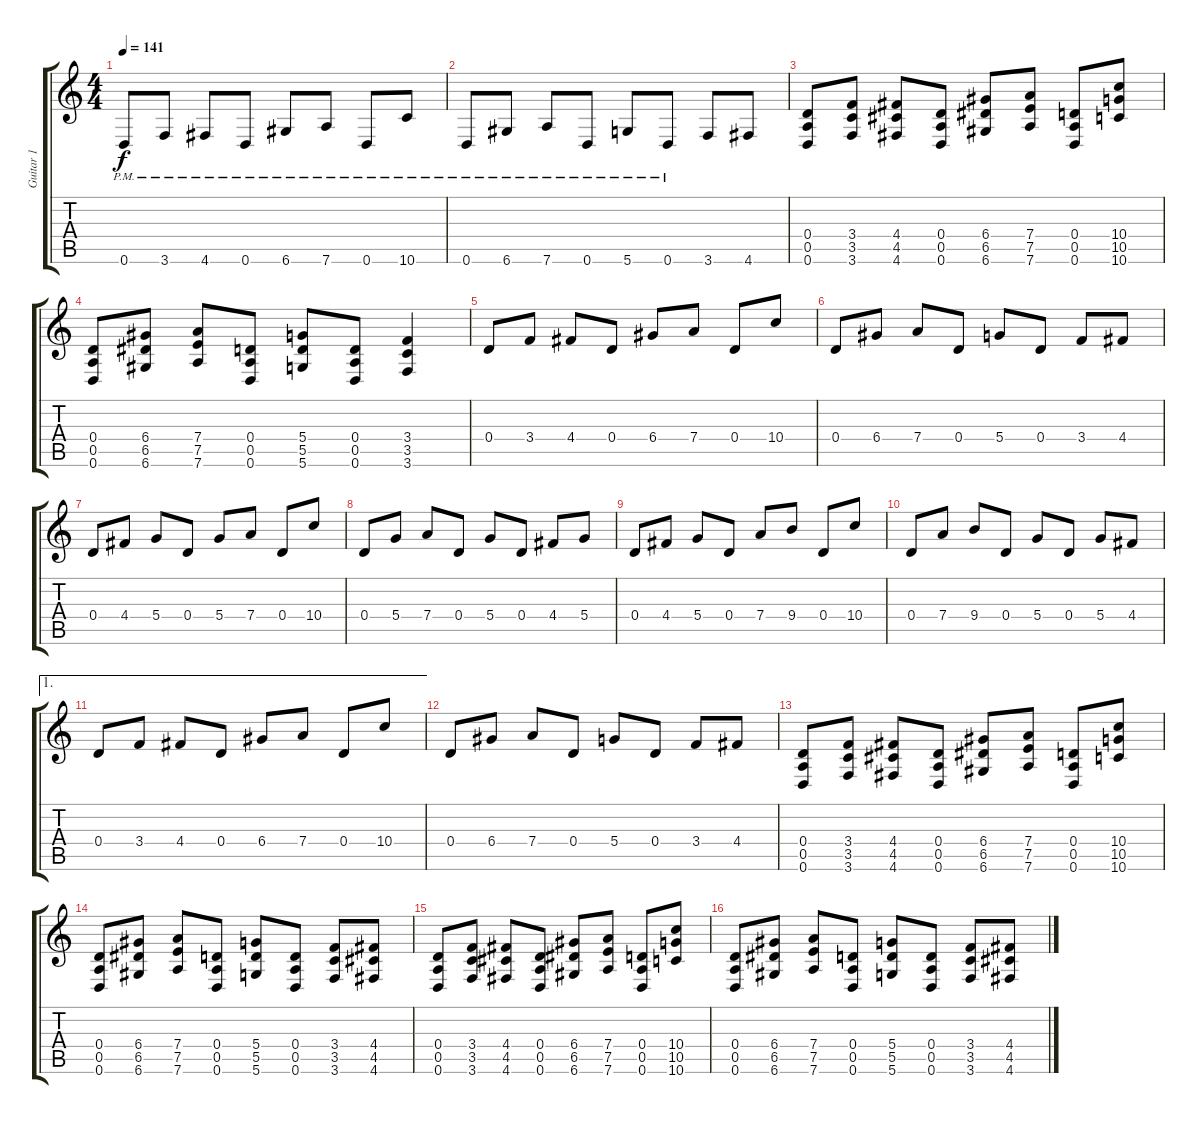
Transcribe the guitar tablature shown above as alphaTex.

\track ("Guitar 1" "Guitar 1") {instrument overdrivenguitar}
\staff {score tabs}
\tuning (E4 B3 G3 D3 A2 D2) {hide}
\ts (4 4)
\tempo 141
\clef g2
\ks c
0.6{pm}.8{dy f} 3.6{pm}.8 4.6{pm}.8 0.6{pm}.8 6.6{pm}.8 7.6{pm}.8 0.6{pm}.8 10.6{pm}.8 |
0.6{pm}.8 6.6{pm}.8 7.6{pm}.8 0.6{pm}.8 5.6{pm}.8 0.6{pm}.8 3.6.8 4.6.8 |
(0.4 0.5 0.6).8 (3.4 3.5 3.6).8 (4.4 4.5 4.6).8 (0.4 0.5 0.6).8 (6.4 6.5 6.6).8 (7.4 7.5 7.6).8 (0.4 0.5 0.6).8 (10.4 10.5 10.6).8 |
(0.4 0.5 0.6).8 (6.4 6.5 6.6).8 (7.4 7.5 7.6).8 (0.4 0.5 0.6).8 (5.4 5.5 5.6).8 (0.4 0.5 0.6).8 (3.4 3.5 3.6).4 |
0.4.8 3.4.8 4.4.8 0.4.8 6.4.8 7.4.8 0.4.8 10.4.8 |
0.4.8 6.4.8 7.4.8 0.4.8 5.4.8 0.4.8 3.4.8 4.4.8 |
0.4.8 4.4.8 5.4.8 0.4.8 5.4.8 7.4.8 0.4.8 10.4.8 |
0.4.8 5.4.8 7.4.8 0.4.8 5.4.8 0.4.8 4.4.8 5.4.8 |
0.4.8 4.4.8 5.4.8 0.4.8 7.4.8 9.4.8 0.4.8 10.4.8 |
0.4.8 7.4.8 9.4.8 0.4.8 5.4.8 0.4.8 5.4.8 4.4.8 |
\ae 1
0.4.8 3.4.8 4.4.8 0.4.8 6.4.8 7.4.8 0.4.8 10.4.8 |
0.4.8 6.4.8 7.4.8 0.4.8 5.4.8 0.4.8 3.4.8 4.4.8 |
(0.4 0.5 0.6).8 (3.4 3.5 3.6).8 (4.4 4.5 4.6).8 (0.4 0.5 0.6).8 (6.4 6.5 6.6).8 (7.4 7.5 7.6).8 (0.4 0.5 0.6).8 (10.4 10.5 10.6).8 |
(0.4 0.5 0.6).8 (6.4 6.5 6.6).8 (7.4 7.5 7.6).8 (0.4 0.5 0.6).8 (5.4 5.5 5.6).8 (0.4 0.5 0.6).8 (3.4 3.5 3.6).8 (4.4 4.5 4.6).8 |
(0.4 0.5 0.6).8 (3.4 3.5 3.6).8 (4.4 4.5 4.6).8 (0.4 0.5 0.6).8 (6.4 6.5 6.6).8 (7.4 7.5 7.6).8 (0.4 0.5 0.6).8 (10.4 10.5 10.6).8 |
(0.4 0.5 0.6).8 (6.4 6.5 6.6).8 (7.4 7.5 7.6).8 (0.4 0.5 0.6).8 (5.4 5.5 5.6).8 (0.4 0.5 0.6).8 (3.4 3.5 3.6).8 (4.4 4.5 4.6).8
